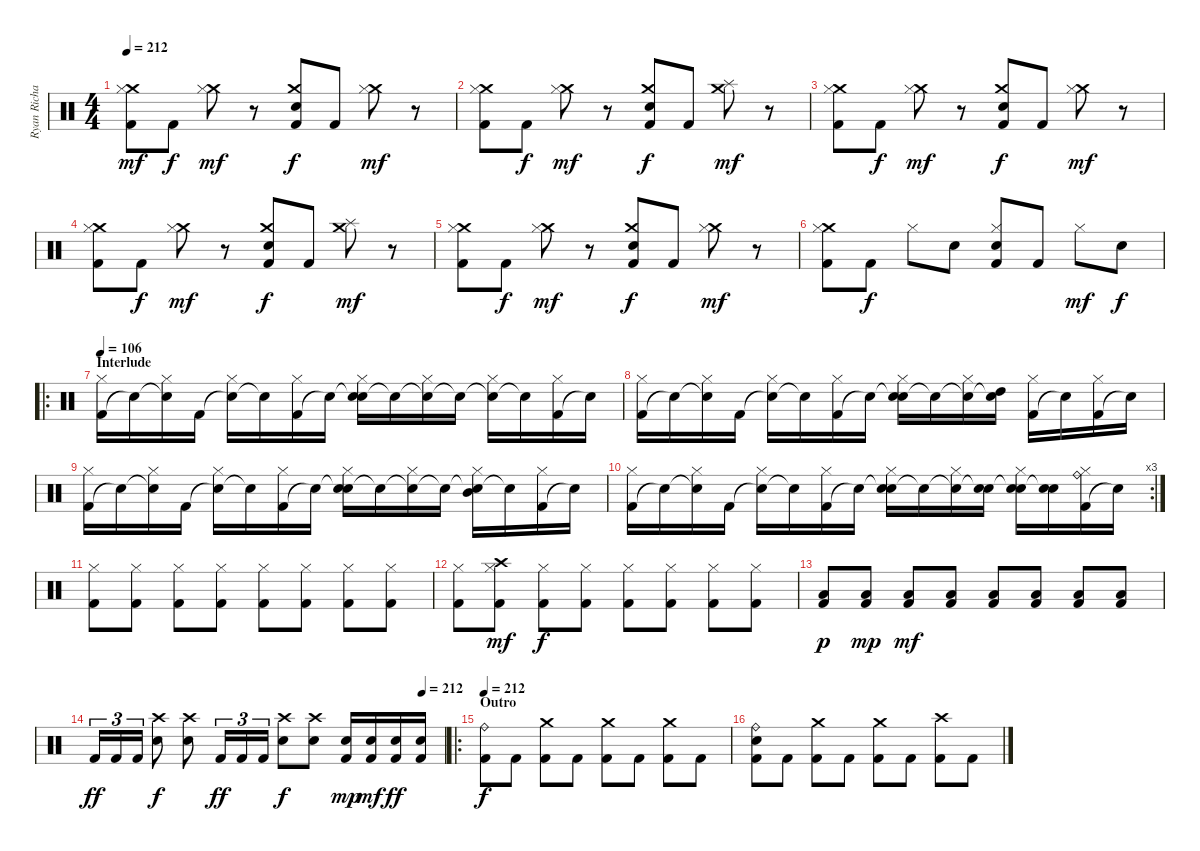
\track ("Ryan Richards" "Ryan Richa") {instrument percussion}
\staff {score}
\articulation defaults
\ts (4 4)
\tempo 212
\clef neutral
\ks c
("Kick (hit) 2" "Crash medium (hit)" "Hi-Hat (closed)").8{dy mf} "Kick (hit) 2".8{dy f} ("Crash medium (hit)" "Hi-Hat (closed)").8{dy mf} r.8 ("Kick (hit) 2" "Snare (hit) 2" "Crash medium (hit)").8{dy f} "Kick (hit) 2".8 ("Crash medium (hit)" "Hi-Hat (closed)").8{dy mf} r.8 |
("Kick (hit) 2" "Crash medium (hit)" "Hi-Hat (closed)").8 "Kick (hit) 2".8{dy f} ("Crash medium (hit)" "Hi-Hat (closed)").8{dy mf} r.8 ("Kick (hit) 2" "Snare (hit) 2" "Crash medium (hit)").8{dy f} "Kick (hit) 2".8 ("Crash medium (hit)" "Splash (hit)").8{dy mf} r.8 |
("Kick (hit) 2" "Crash medium (hit)" "Hi-Hat (closed)").8 "Kick (hit) 2".8{dy f} ("Crash medium (hit)" "Hi-Hat (closed)").8{dy mf} r.8 ("Kick (hit) 2" "Snare (hit) 2" "Crash medium (hit)").8{dy f} "Kick (hit) 2".8 ("Crash medium (hit)" "Hi-Hat (closed)").8{dy mf} r.8 |
("Kick (hit) 2" "Crash medium (hit)" "Hi-Hat (closed)").8 "Kick (hit) 2".8{dy f} ("Crash medium (hit)" "Hi-Hat (closed)").8{dy mf} r.8 ("Kick (hit) 2" "Snare (hit) 2" "Crash medium (hit)").8{dy f} "Kick (hit) 2".8 ("Crash medium (hit)" "Splash (hit)").8{dy mf} r.8 |
("Kick (hit) 2" "Crash medium (hit)" "Hi-Hat (closed)").8 "Kick (hit) 2".8{dy f} ("Crash medium (hit)" "Hi-Hat (closed)").8{dy mf} r.8 ("Kick (hit) 2" "Snare (hit) 2" "Crash medium (hit)").8{dy f} "Kick (hit) 2".8 ("Crash medium (hit)" "Hi-Hat (closed)").8{dy mf} r.8 |
("Kick (hit) 2" "Crash medium (hit)" "Hi-Hat (closed)").8 "Kick (hit) 2".8{dy f} "Hi-Hat (closed)".8 "Snare (hit) 2".8 ("Kick (hit) 2" "Snare (hit) 2" "Hi-Hat (closed)").8 "Kick (hit) 2".8 "Hi-Hat (closed)".8{dy mf} "Snare (hit) 2".8{dy f} |
\ro
\section ("" "Interlude")
\tempo 106
("Kick (hit) 2" "Hi-Hat (closed)").16 "Snare (hit)"{t}.16 ("Snare (hit)"{t} "Hi-Hat (closed)").16 "Kick (hit) 2".16 ("Snare (hit)"{t} "Hi-Hat (closed)").16 "Snare (hit)"{t}.16 ("Kick (hit) 2" "Hi-Hat (closed)").16 "Snare (hit)"{t}.16 ("Snare (hit)"{t} "Snare (hit) 2" "Hi-Hat (closed)").16 "Snare (hit)"{t}.16 ("Snare (hit)"{t} "Hi-Hat (closed)").16 "Snare (hit)"{t}.16 ("Snare (hit)"{t} "Hi-Hat (closed)").16 "Snare (hit)"{t}.16 ("Kick (hit) 2" "Hi-Hat (closed)").16 "Snare (hit)"{t}.16 |
("Kick (hit) 2" "Hi-Hat (closed)").16 "Snare (hit)"{t}.16 ("Snare (hit)"{t} "Hi-Hat (closed)").16 "Kick (hit) 2".16 ("Snare (hit)"{t} "Hi-Hat (closed)").16 "Snare (hit)"{t}.16 ("Kick (hit) 2" "Hi-Hat (closed)").16 "Snare (hit)"{t}.16 ("Snare (hit)"{t} "Snare (hit) 2" "Hi-Hat (closed)").16 "Snare (hit)"{t}.16 ("Snare (hit)"{t} "Hi-Hat (closed)").16 ("Snare (hit)"{t} "High Tom (hit)").16 ("Kick (hit) 2" "Hi-Hat (closed)").16 "Snare (hit)"{t}.16 ("Kick (hit) 2" "Hi-Hat (closed)").16 "Snare (hit)"{t}.16 |
("Kick (hit) 2" "Hi-Hat (closed)").16 "Snare (hit)"{t}.16 ("Snare (hit)"{t} "Hi-Hat (closed)").16 "Kick (hit) 2".16 ("Snare (hit)"{t} "Hi-Hat (closed)").16 "Snare (hit)"{t}.16 ("Kick (hit) 2" "Hi-Hat (closed)").16 "Snare (hit)"{t}.16 ("Snare (hit)"{t} "Snare (hit) 2" "Hi-Hat (closed)").16 "Snare (hit)"{t}.16 ("Snare (hit)"{t} "Hi-Hat (closed)").16 "Snare (hit)"{t}.16 ("Snare (hit)"{t} "Mid Tom (hit)" "Hi-Hat (closed)").16 "Snare (hit)"{t}.16 ("Kick (hit) 2" "Hi-Hat (closed)").16 "Snare (hit)"{t}.16 |
\rc 3
("Kick (hit) 2" "Hi-Hat (closed)").16 "Snare (hit)"{t}.16 ("Snare (hit)"{t} "Hi-Hat (closed)").16 "Kick (hit) 2".16 ("Snare (hit)"{t} "Hi-Hat (closed)").16 "Snare (hit)"{t}.16 ("Kick (hit) 2" "Hi-Hat (closed)").16 "Snare (hit)"{t}.16 ("Snare (hit)"{t} "Snare (hit) 2" "Hi-Hat (closed)").16 "Snare (hit)"{t}.16 ("Snare (hit)"{t} "Hi-Hat (closed)").16 ("Snare (hit)"{t} "Snare (hit) 2").16 ("Snare (hit)"{t} "Snare (hit) 2" "Hi-Hat (closed)").16 ("Snare (hit)"{t} "Snare (hit) 2").16 ("Kick (hit) 2" "Ride (bell)" "Hi-Hat (closed)").16 "Snare (hit)"{t}.16 |
("Kick (hit) 2" "Hi-Hat (closed)").8 ("Kick (hit) 2" "Hi-Hat (closed)").8 ("Kick (hit) 2" "Hi-Hat (closed)").8 ("Kick (hit) 2" "Hi-Hat (closed)").8 ("Kick (hit) 2" "Hi-Hat (closed)").8 ("Kick (hit) 2" "Hi-Hat (closed)").8 ("Kick (hit) 2" "Hi-Hat (closed)").8 ("Kick (hit) 2" "Hi-Hat (closed)").8 |
("Kick (hit) 2" "Hi-Hat (closed)").8 ("Kick (hit) 2" "Crash high (hit)" "Hi-Hat (closed)").8{dy mf} ("Kick (hit) 2" "Hi-Hat (closed)").8{dy f} ("Kick (hit) 2" "Hi-Hat (closed)").8 ("Kick (hit) 2" "Hi-Hat (closed)").8 ("Kick (hit) 2" "Hi-Hat (closed)").8 ("Kick (hit) 2" "Hi-Hat (closed)").8 ("Kick (hit) 2" "Hi-Hat (closed)").8 |
("Kick (hit) 2" "Low Floor Tom (hit)").8{dy p} ("Kick (hit) 2" "Low Floor Tom (hit)").8{dy mp} ("Kick (hit) 2" "Low Floor Tom (hit)").8{dy mf} ("Kick (hit) 2" "Low Floor Tom (hit)").8 ("Kick (hit) 2" "Low Floor Tom (hit)").8 ("Kick (hit) 2" "Low Floor Tom (hit)").8 ("Kick (hit) 2" "Low Floor Tom (hit)").8 ("Kick (hit) 2" "Low Floor Tom (hit)").8 |
\tempo (212 0.9375)
"Kick (hit) 2".16{tu (3 2) dy ff} "Kick (hit) 2".16{tu (3 2)} "Kick (hit) 2".16{tu (3 2)} ("Snare (hit) 2" "Crash high (hit)").8{dy f} ("Snare (hit) 2" "Crash high (hit)").8 "Kick (hit) 2".16{tu (3 2) dy ff} "Kick (hit) 2".16{tu (3 2)} "Kick (hit) 2".16{tu (3 2)} ("Snare (hit) 2" "Crash high (hit)").8{dy f} ("Snare (hit) 2" "Crash high (hit)").8 ("Kick (hit) 2" "Snare (hit) 2").16{dy mp} ("Kick (hit) 2" "Snare (hit) 2").16{dy mf} ("Kick (hit) 2" "Snare (hit) 2").16{dy ff} ("Kick (hit) 2" "Snare (hit) 2").16 |
\ro
\section ("" "Outro")
\tempo 212
("Kick (hit) 2" "Ride (bell)").8{dy f volume 10} "Kick (hit) 2".8 ("Kick (hit) 2" "Crash medium (hit)").8 "Kick (hit) 2".8 ("Kick (hit) 2" "Crash medium (hit)").8 "Kick (hit) 2".8 ("Kick (hit) 2" "Crash medium (hit)").8 "Kick (hit) 2".8 |
("Kick (hit) 2" "Snare (hit) 2" "Ride (bell)").8 "Kick (hit) 2".8 ("Kick (hit) 2" "Crash medium (hit)").8 "Kick (hit) 2".8 ("Kick (hit) 2" "Crash medium (hit)").8 "Kick (hit) 2".8 ("Kick (hit) 2" "Crash high (hit)").8 "Kick (hit) 2".8
